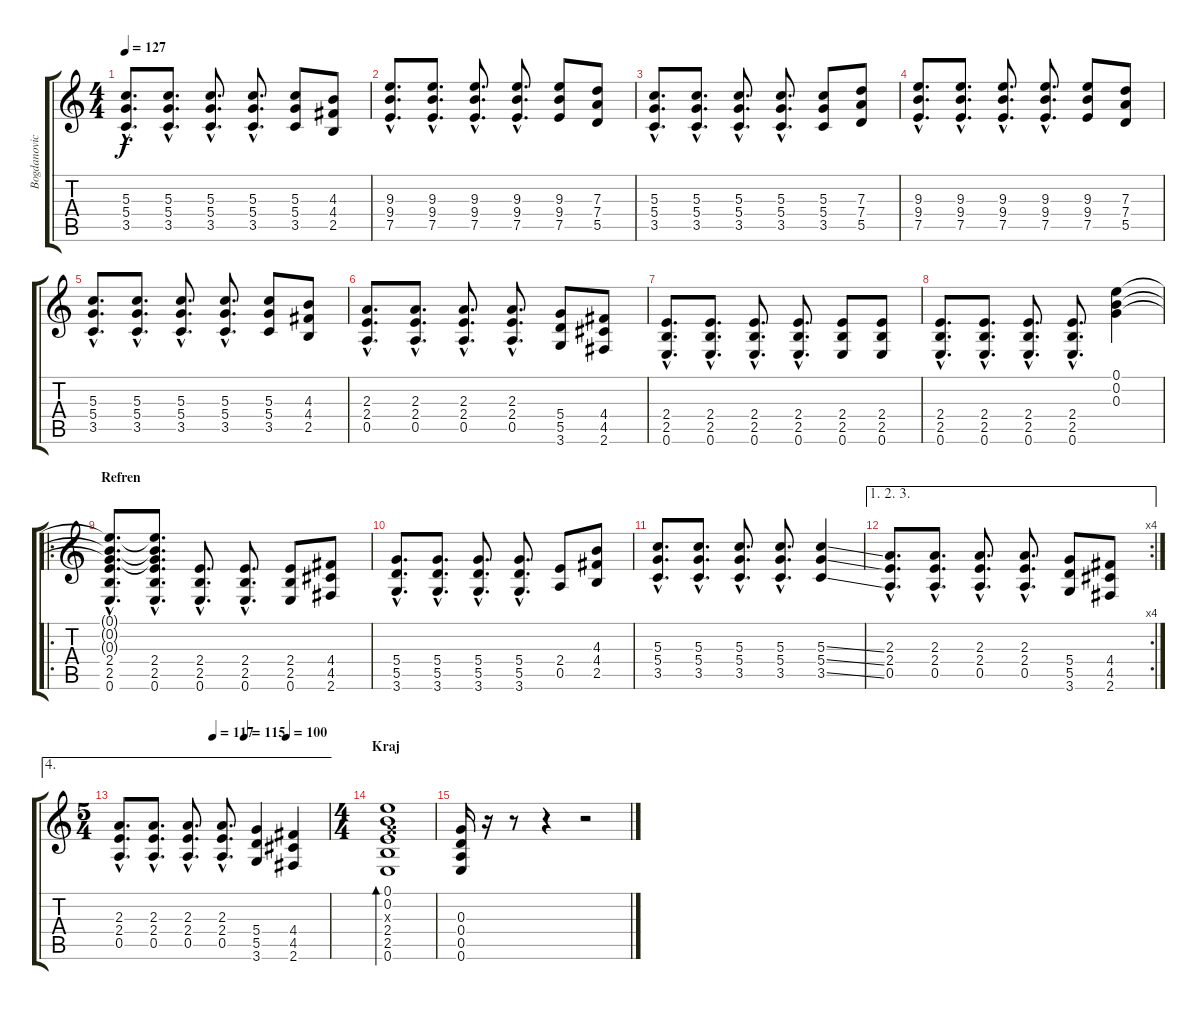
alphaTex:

\track ("Bogdanovic (u svoje vreme)" "Bogdanovic") {instrument distortionguitar}
\staff {score tabs}
\tuning (E4 B3 G3 D3 A2 E2) {hide}
\ts (4 4)
\tempo 127
\clef g2
\ks c
(5.3{hac} 5.4{hac} 3.5{hac}).8{d dy f} (5.3{hac} 5.4{hac} 3.5{hac}).8{d} (5.3{hac} 5.4{hac} 3.5{hac}).8{d} (5.3{hac} 5.4{hac} 3.5{hac}).8{d} (5.3 5.4 3.5).8 (4.3 4.4 2.5).8 |
(9.3{hac} 9.4{hac} 7.5{hac}).8{d} (9.3{hac} 9.4{hac} 7.5{hac}).8{d} (9.3{hac} 9.4{hac} 7.5{hac}).8{d} (9.3{hac} 9.4{hac} 7.5{hac}).8{d} (9.3 9.4 7.5).8 (7.3 7.4 5.5).8 |
(5.3{hac} 5.4{hac} 3.5{hac}).8{d} (5.3{hac} 5.4{hac} 3.5{hac}).8{d} (5.3{hac} 5.4{hac} 3.5{hac}).8{d} (5.3{hac} 5.4{hac} 3.5{hac}).8{d} (5.3 5.4 3.5).8 (7.3 7.4 5.5).8 |
(9.3{hac} 9.4{hac} 7.5{hac}).8{d} (9.3{hac} 9.4{hac} 7.5{hac}).8{d} (9.3{hac} 9.4{hac} 7.5{hac}).8{d} (9.3{hac} 9.4{hac} 7.5{hac}).8{d} (9.3 9.4 7.5).8 (7.3 7.4 5.5).8 |
(5.3{hac} 5.4{hac} 3.5{hac}).8{d} (5.3{hac} 5.4{hac} 3.5{hac}).8{d} (5.3{hac} 5.4{hac} 3.5{hac}).8{d} (5.3{hac} 5.4{hac} 3.5{hac}).8{d} (5.3 5.4 3.5).8 (4.3 4.4 2.5).8 |
(2.3{hac} 2.4{hac} 0.5{hac}).8{d} (2.3{hac} 2.4{hac} 0.5{hac}).8{d} (2.3{hac} 2.4{hac} 0.5{hac}).8{d} (2.3{hac} 2.4{hac} 0.5{hac}).8{d} (5.4 5.5 3.6).8 (4.4 4.5 2.6).8 |
(2.4{hac} 2.5{hac} 0.6{hac}).8{d} (2.4{hac} 2.5{hac} 0.6{hac}).8{d} (2.4{hac} 2.5{hac} 0.6{hac}).8{d} (2.4{hac} 2.5{hac} 0.6{hac}).8{d} (2.4 2.5 0.6).8 (2.4 2.5 0.6).8 |
(2.4{hac} 2.5{hac} 0.6{hac}).8{d} (2.4{hac} 2.5{hac} 0.6{hac}).8{d} (2.4{hac} 2.5{hac} 0.6{hac}).8{d} (2.4{hac} 2.5{hac} 0.6{hac}).8{d} (0.1 0.2 0.3).4 |
\ro
\section ("" "Refren")
(0.1{hac t} 0.2{hac t} 0.3{hac t} 2.4{hac} 2.5{hac} 0.6{hac}).8{d} (0.1{hac t} 0.2{hac t} 0.3{hac t} 2.4{hac} 2.5{hac} 0.6{hac}).8{d} (2.4{hac} 2.5{hac} 0.6{hac}).8{d} (2.4{hac} 2.5{hac} 0.6{hac}).8{d} (2.4 2.5 0.6).8 (4.4 4.5 2.6).8 |
(5.4{hac} 5.5{hac} 3.6{hac}).8{d} (5.4{hac} 5.5{hac} 3.6{hac}).8{d} (5.4{hac} 5.5{hac} 3.6{hac}).8{d} (5.4{hac} 5.5{hac} 3.6{hac}).8{d} (2.4 0.5).8 (4.3 4.4 2.5).8 |
(5.3{hac} 5.4{hac} 3.5{hac}).8{d} (5.3{hac} 5.4{hac} 3.5{hac}).8{d} (5.3{hac} 5.4{hac} 3.5{hac}).8{d} (5.3{hac} 5.4{hac} 3.5{hac}).8{d} (5.3{ss} 5.4{ss} 3.5{ss}).4 |
\ae (1 2 3)
\rc 4
(2.3{hac} 2.4{hac} 0.5{hac}).8{d} (2.3{hac} 2.4{hac} 0.5{hac}).8{d} (2.3{hac} 2.4{hac} 0.5{hac}).8{d} (2.3{hac} 2.4{hac} 0.5{hac}).8{d} (5.4 5.5 3.6).8 (4.4 4.5 2.6).8 |
\ae 4
\ts (5 4)
\tempo (117 0.45)
\tempo (115 0.6)
\tempo (100 0.8)
(2.3{hac} 2.4{hac} 0.5{hac}).8{d} (2.3{hac} 2.4{hac} 0.5{hac}).8{d} (2.3{hac} 2.4{hac} 0.5{hac}).8{d} (2.3{hac} 2.4{hac} 0.5{hac}).8{d} (5.4 5.5 3.6).4 (4.4 4.5 2.6).4 |
\ts (4 4)
\section ("" "Kraj")
(0.1 0.2 0.3{x} 2.4 2.5 0.6).1{bd 120} |
(0.3 0.4 0.5 0.6).16 r.16 r.8 r.4 r.2
